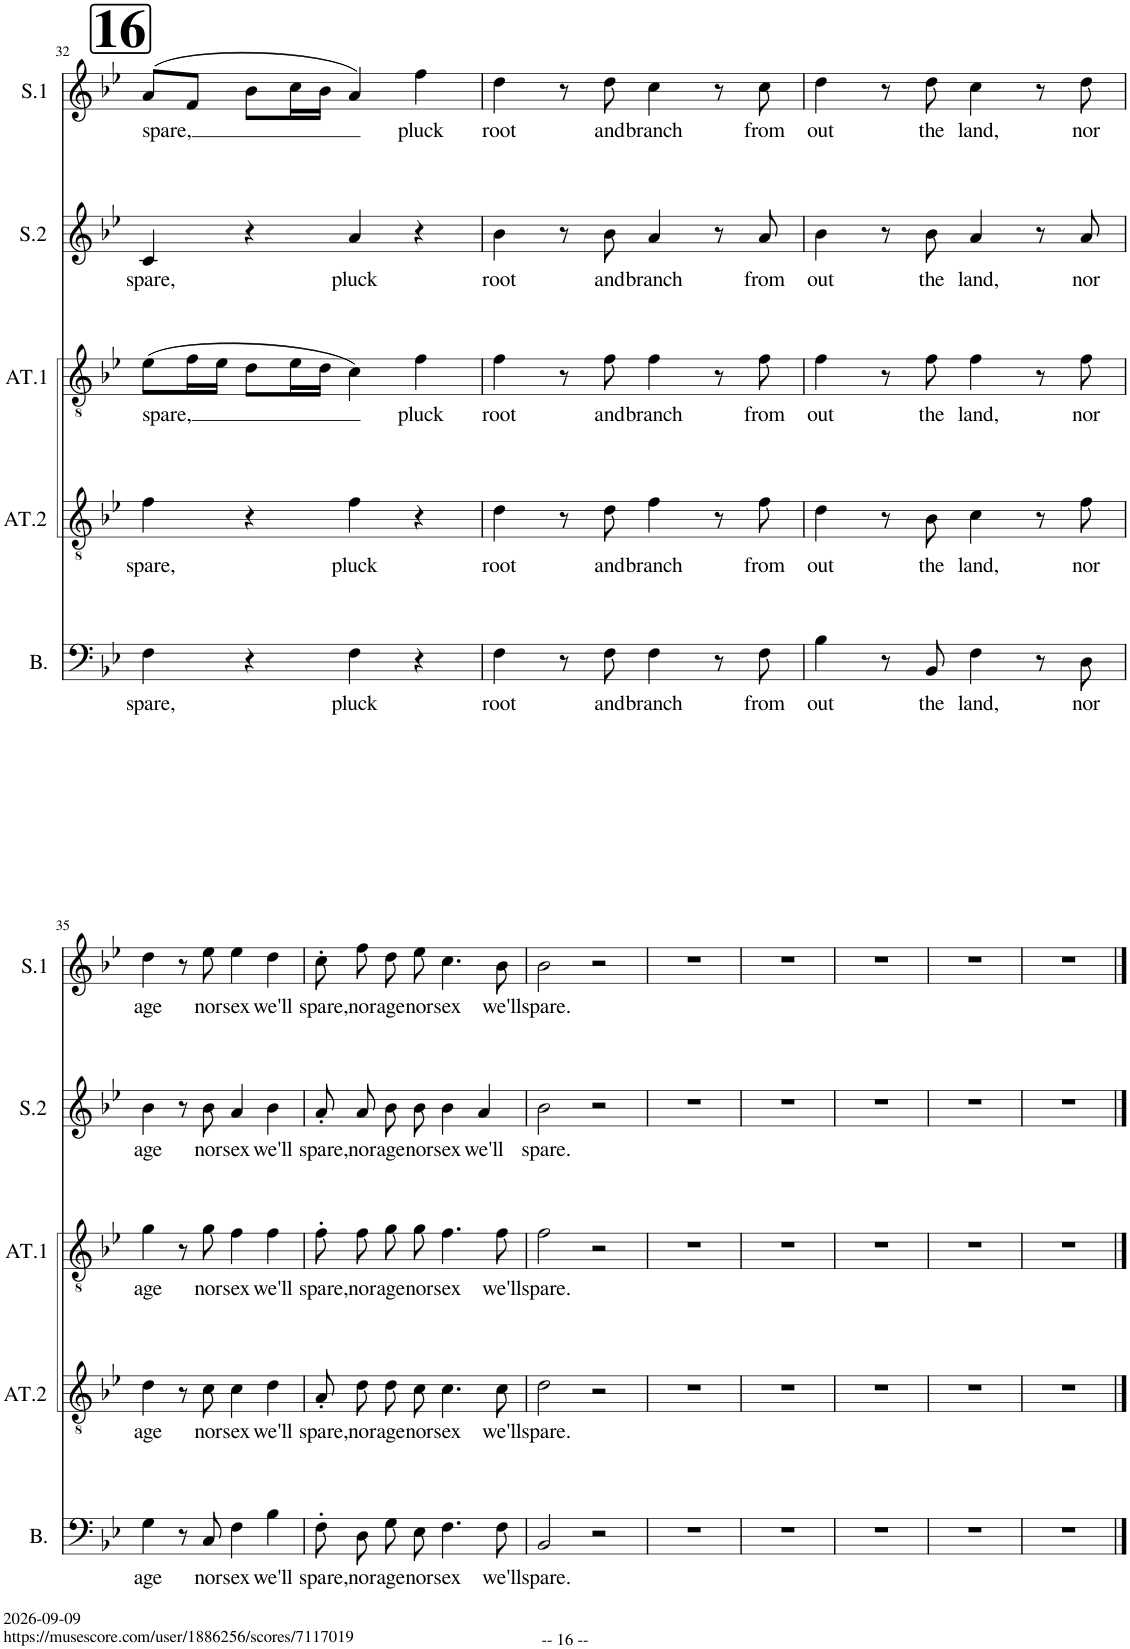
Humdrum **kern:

**kern	**text	**kern	**text	**kern	**text	**kern	**text	**kern	**text
*part5	*part5	*part4	*part4	*part3	*part3	*part2	*part2	*part1	*part1
*staff5	*staff5	*staff4	*staff4	*staff3	*staff3	*staff2	*staff2	*staff1	*staff1
*I"Bass	*	*I"Alto/Tenore 2	*	*I"Alto/Tenore 1	*	*I"Soprano 2	*	*I"Soprano 1	*
*I'B.	*	*I'AT.2	*	*I'AT.1	*	*I'S.2	*	*I'S.1	*
!!LO:PB:g=z
*clefF4	*	*clefGv2	*	*clefGv2	*	*clefG2	*	*clefG2	*
*	*	*	*	*Trd1c2	*	*	*	*	*
*k[b-e-]	*	*k[b-e-]	*	*k[b-e-]	*	*k[b-e-]	*	*k[b-e-]	*
*M4/4	*	*M4/4	*	*M4/4	*	*M4/4	*	*M4/4	*
*met(c)	*	*met(c)	*	*met(c)	*	*met(c)	*	*met(c)	*
!!LO:REH:place=s1:a:B:cj:fs=30:t=16
=32	=32	=32	=32	=32	=32	=32	=32	=32	=32
!	!LO:LY:b	!	!LO:LY:b	!	!LO:LY:b	!	!LO:LY:b	!	!LO:LY:b
4F\	spare,	4f\	spare,	(8e-\L	spare,	4c/	spare,	(8a/L	spare,
.	.	.	.	16f\L	.	.	.	8f/J	.
.	.	.	.	16e-\JJ	.	.	.	.	.
4r	.	4r	.	8d\L	.	4r	.	8b-\L	.
.	.	.	.	16e-\L	.	.	.	16cc\L	.
.	.	.	.	16d\JJ	.	.	.	16b-\JJ	.
!	!LO:LY:b	!	!LO:LY:b	!	!	!	!LO:LY:b	!	!
4F\	pluck	4f\	pluck	4c\)	.	4a/	pluck	4a/)	.
!	!	!	!	!	!LO:LY:b	!	!	!	!LO:LY:b
4r	.	4r	.	4f\	pluck	4r	.	4ff\	pluck
=33	=33	=33	=33	=33	=33	=33	=33	=33	=33
!	!LO:LY:b	!	!LO:LY:b	!	!LO:LY:b	!	!LO:LY:b	!	!LO:LY:b
4F\	root	4d\	root	4f\	root	4b-\	root	4dd\	root
8r	.	8r	.	8r	.	8r	.	8r	.
!	!LO:LY:b	!	!LO:LY:b	!	!LO:LY:b	!	!LO:LY:b	!	!LO:LY:b
8F\	and	8d\	and	8f\	and	8b-\	and	8dd\	and
!	!LO:LY:b	!	!LO:LY:b	!	!LO:LY:b	!	!LO:LY:b	!	!LO:LY:b
4F\	branch	4f\	branch	4f\	branch	4a/	branch	4cc\	branch
8r	.	8r	.	8r	.	8r	.	8r	.
!	!LO:LY:b	!	!LO:LY:b	!	!LO:LY:b	!	!LO:LY:b	!	!LO:LY:b
8F\	from	8f\	from	8f\	from	8a/	from	8cc\	from
=34	=34	=34	=34	=34	=34	=34	=34	=34	=34
!	!LO:LY:b	!	!LO:LY:b	!	!LO:LY:b	!	!LO:LY:b	!	!LO:LY:b
4B-\	out	4d\	out	4f\	out	4b-\	out	4dd\	out
8r	.	8r	.	8r	.	8r	.	8r	.
!	!LO:LY:b	!	!LO:LY:b	!	!LO:LY:b	!	!LO:LY:b	!	!LO:LY:b
8BB-/	the	8B-\	the	8f\	the	8b-\	the	8dd\	the
!	!LO:LY:b	!	!LO:LY:b	!	!LO:LY:b	!	!LO:LY:b	!	!LO:LY:b
4F\	land,	4c\	land,	4f\	land,	4a/	land,	4cc\	land,
8r	.	8r	.	8r	.	8r	.	8r	.
!	!LO:LY:b	!	!LO:LY:b	!	!LO:LY:b	!	!LO:LY:b	!	!LO:LY:b
8D\	nor	8f\	nor	8f\	nor	8a/	nor	8dd\	nor
!!LO:LB:g=z
=35	=35	=35	=35	=35	=35	=35	=35	=35	=35
!	!LO:LY:b	!	!LO:LY:b	!	!LO:LY:b	!	!LO:LY:b	!	!LO:LY:b
4G\	age	4d\	age	4g\	age	4b-\	age	4dd\	age
8r	.	8r	.	8r	.	8r	.	8r	.
!	!LO:LY:b	!	!LO:LY:b	!	!LO:LY:b	!	!LO:LY:b	!	!LO:LY:b
8C/	nor	8c\	nor	8g\	nor	8b-\	nor	8ee-\	nor
!	!LO:LY:b	!	!LO:LY:b	!	!LO:LY:b	!	!LO:LY:b	!	!LO:LY:b
4F\	sex	4c\	sex	4f\	sex	4a/	sex	4ee-\	sex
!	!LO:LY:b	!	!LO:LY:b	!	!LO:LY:b	!	!LO:LY:b	!	!LO:LY:b
4B-\	we'll	4d\	we'll	4f\	we'll	4b-\	we'll	4dd\	we'll
=36	=36	=36	=36	=36	=36	=36	=36	=36	=36
!	!LO:LY:b	!	!LO:LY:b	!	!LO:LY:b	!	!LO:LY:b	!	!LO:LY:b
8F'\L	spare,	8A'\L	spare,	8f'\	spare,	8a'/L	spare,	8cc'\	spare,
!	!LO:LY:b	!	!LO:LY:b	!	!LO:LY:b	!	!LO:LY:b	!	!LO:LY:b
8D\J	nor	8d\J	nor	8f\	nor	8a/J	nor	8ff\	nor
!	!LO:LY:b	!	!LO:LY:b	!	!LO:LY:b	!	!LO:LY:b	!	!LO:LY:b
8G\L	age	8d\L	age	8g\	age	8b-\L	age	8dd\	age
!	!LO:LY:b	!	!LO:LY:b	!	!LO:LY:b	!	!LO:LY:b	!	!LO:LY:b
8E-\J	nor	8c\J	nor	8g\	nor	8b-\J	nor	8ee-\	nor
!	!LO:LY:b	!	!LO:LY:b	!	!LO:LY:b	!	!LO:LY:b	!	!LO:LY:b
4.F\	sex	4.c\	sex	4.f\	sex	4b-\	sex	4.cc\	sex
!	!	!	!	!	!	!	!LO:LY:b	!	!
.	.	.	.	.	.	4a/	we'll	.	.
!	!LO:LY:b	!	!LO:LY:b	!	!LO:LY:b	!	!	!	!LO:LY:b
8F\	we'll	8c\	we'll	8f\	we'll	.	.	8b-\	we'll
=37	=37	=37	=37	=37	=37	=37	=37	=37	=37
!	!LO:LY:b	!	!LO:LY:b	!	!LO:LY:b	!	!LO:LY:b	!	!LO:LY:b
2BB-/	spare.	2d\	spare.	2f\	spare.	2b-\	spare.	2b-\	spare.
2r	.	2r	.	2r	.	2r	.	2r	.
=38	=38	=38	=38	=38	=38	=38	=38	=38	=38
1r	.	1r	.	1r	.	1r	.	1r	.
=39	=39	=39	=39	=39	=39	=39	=39	=39	=39
1r	.	1r	.	1r	.	1r	.	1r	.
=40	=40	=40	=40	=40	=40	=40	=40	=40	=40
1r	.	1r	.	1r	.	1r	.	1r	.
=41	=41	=41	=41	=41	=41	=41	=41	=41	=41
1r	.	1r	.	1r	.	1r	.	1r	.
=42	=42	=42	=42	=42	=42	=42	=42	=42	=42
1r	.	1r	.	1r	.	1r	.	1r	.
==	==	==	==	==	==	==	==	==	==
*-	*-	*-	*-	*-	*-	*-	*-	*-	*-
